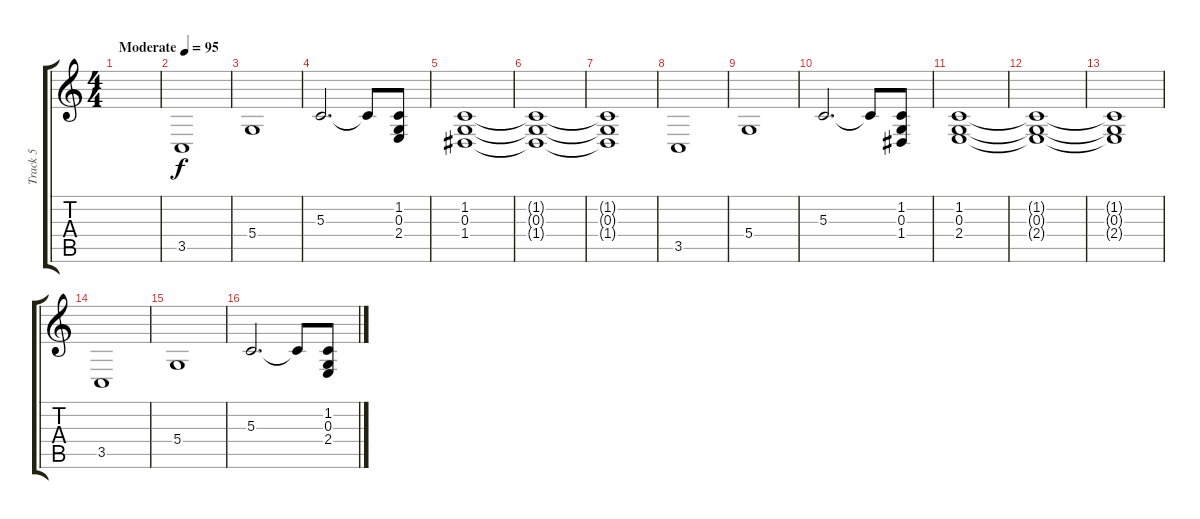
\track ("Track 5" "Track 5") {instrument tuba}
\staff {score tabs}
\tuning (E4 B3 G3 D3 A2 E2) {hide}
\ts (4 4)
\tempo (95 "Moderate")
\clef g2
\ks c
|
3.5.1 |
5.4.1 |
5.3.2{d} 5.3{t}.8 (1.2 0.3 2.4).8 |
(1.2 0.3 1.4).1 |
(1.2{t} 0.3{t} 1.4{t}).1 |
(1.2{t} 0.3{t} 1.4{t}).1 |
3.5.1 |
5.4.1 |
5.3.2{d} 5.3{t}.8 (1.2 0.3 1.4).8 |
(1.2 0.3 2.4).1 |
(1.2{t} 0.3{t} 2.4{t}).1 |
(1.2{t} 0.3{t} 2.4{t}).1 |
3.5.1 |
5.4.1 |
5.3.2{d} 5.3{t}.8 (1.2 0.3 2.4).8
